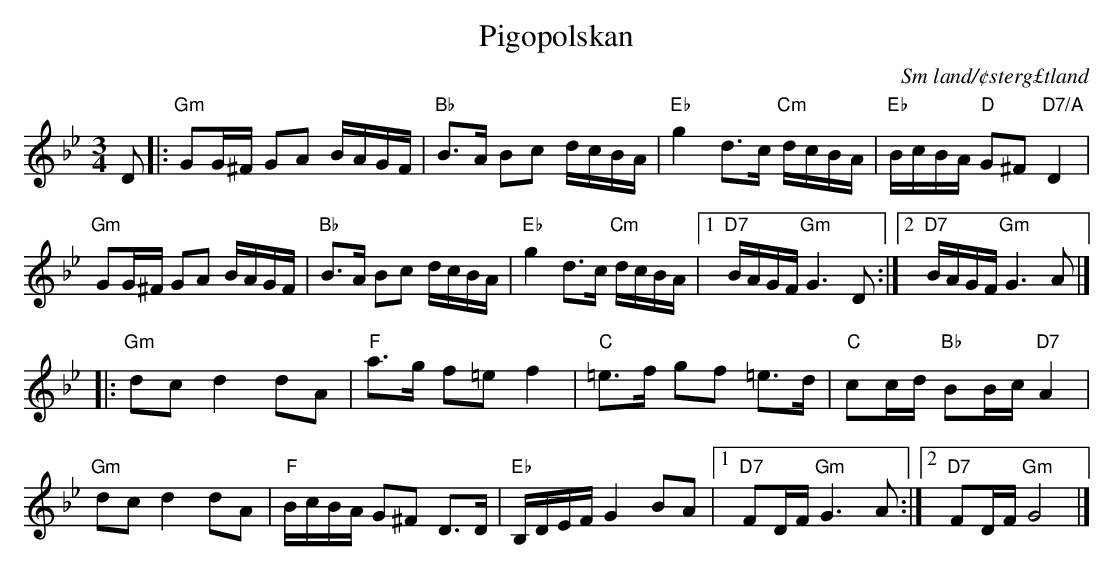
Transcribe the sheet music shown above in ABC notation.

X:1
T:Pigopolskan
O:Sm land/¢sterg£tland
M:3/4
L:1/8
K:Gm
D|:"Gm" GG/2^F/2 GA B/2A/2G/2F/2|"Bb" B3/2A/2 Bc d/2c/2B/2A/2|"Eb" g2 d3/2c/2 "Cm"d/2c/2B/2A/2 | "Eb"B/2c/2B/2A/2 "D"G^F "D7/A"D2|
"Gm" GG/2^F/2 GA B/2A/2G/2F/2|"Bb" B3/2A/2 Bc d/2c/2B/2A/2|"Eb" g2 d3/2c/2 "Cm"d/2c/2B/2A/2|[1 "D7" B/2A/2G/2F/2 "Gm" G3 D:|[2 "D7" B/2A/2G/2F/2 "Gm" G3 A|]
|:"Gm" dc d2 dA|"F" a3/2g/2 f=e f2|"C" =e3/2f/2 gf =e3/2d/2|"C" cc/2d/2 "Bb" BB/2c/2 "D7" A2|
"Gm" dc d2 dA|"F" B/2c/2B/2A/2 G^F D3/2D/2|"Eb" B,/2D/2E/2F/2 G2 BA|[1 "D7" FD/2F/2 "Gm" G3 A:|[2 "D7" FD/2F/2 "Gm" G4|]
